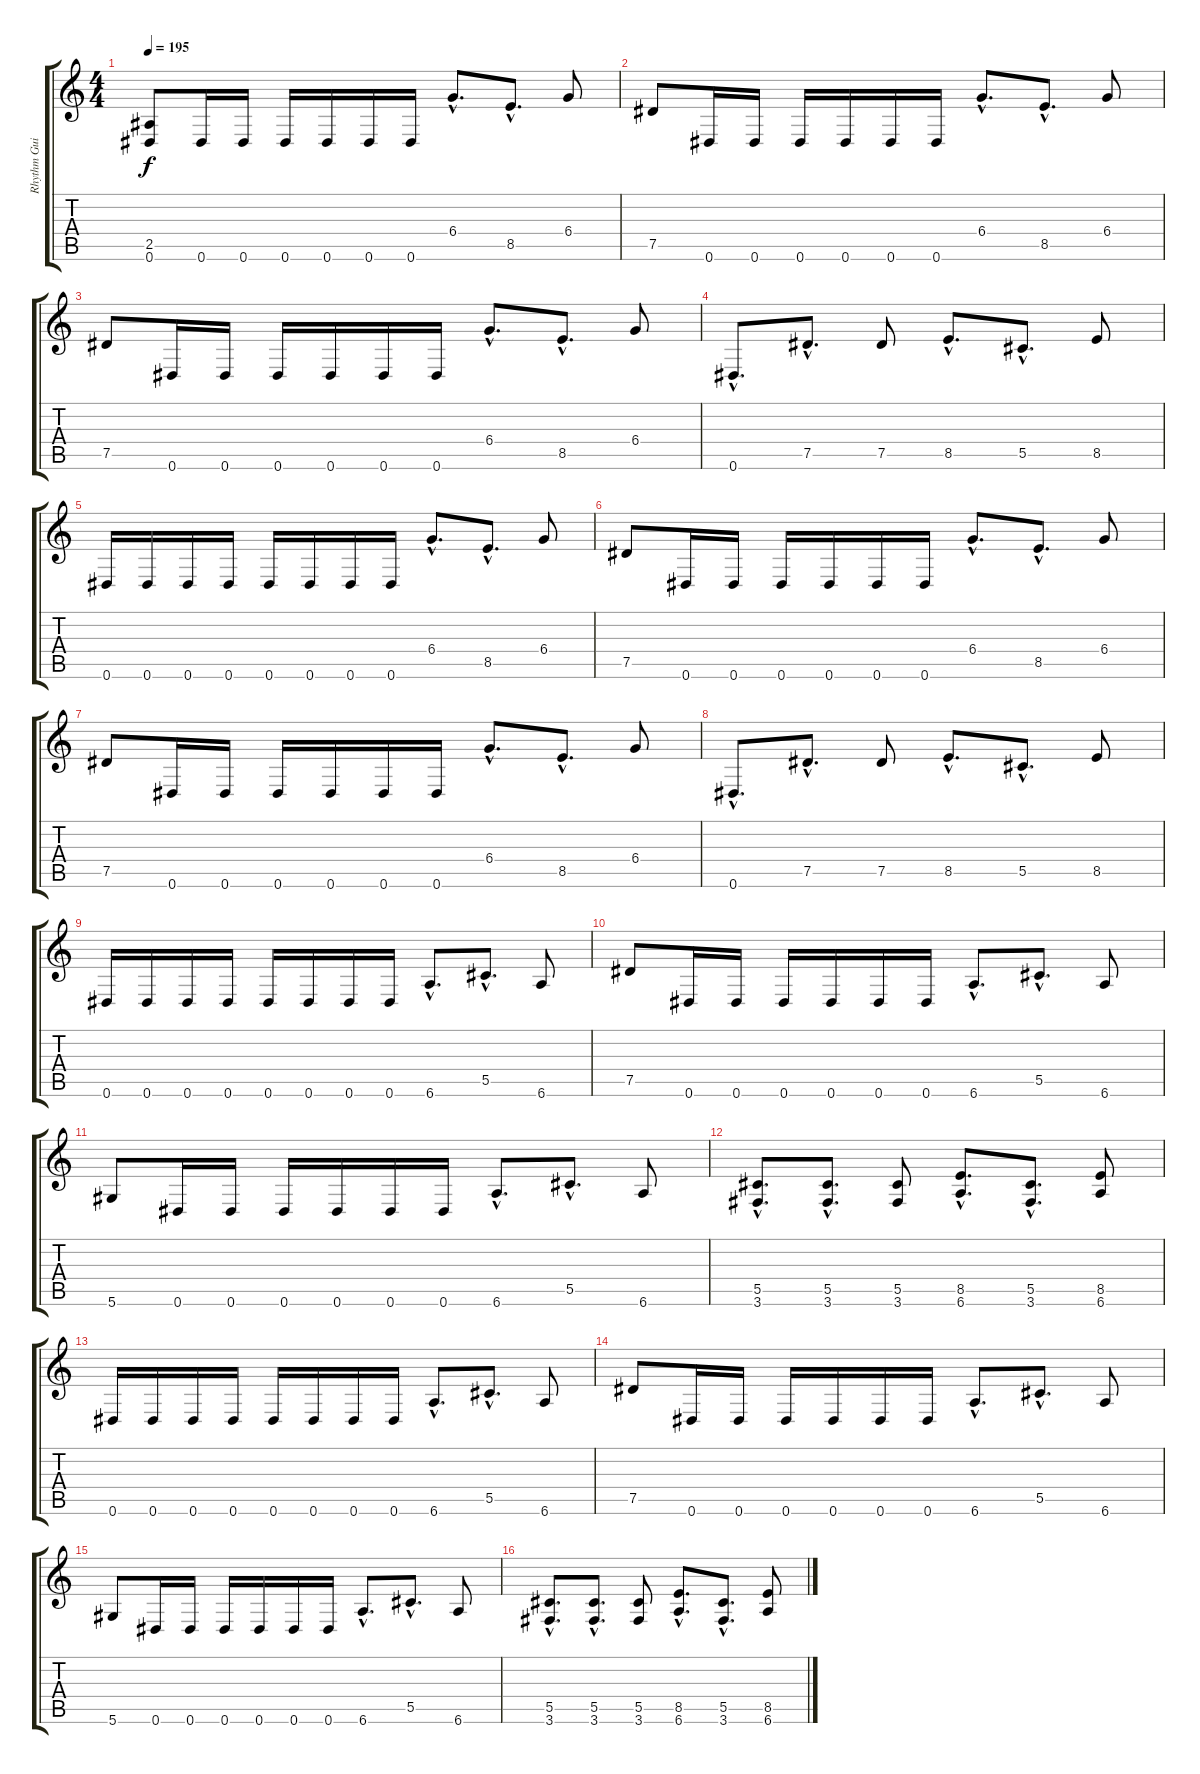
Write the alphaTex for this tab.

\track ("Rhythm Guitar (Matt)" "Rhythm Gui") {instrument distortionguitar}
\staff {score tabs}
\tuning (Eb4 Bb3 Gb3 Db3 Ab2 Eb2) {hide}
\ts (4 4)
\tempo 195
\clef g2
\ks c
(2.5 0.6).8{dy f} 0.6.16 0.6.16 0.6.16 0.6.16 0.6.16 0.6.16 6.4{hac}.8{d} 8.5{hac}.8{d} 6.4.8 |
7.5.8 0.6.16 0.6.16 0.6.16 0.6.16 0.6.16 0.6.16 6.4{hac}.8{d} 8.5{hac}.8{d} 6.4.8 |
7.5.8 0.6.16 0.6.16 0.6.16 0.6.16 0.6.16 0.6.16 6.4{hac}.8{d} 8.5{hac}.8{d} 6.4.8 |
0.6{hac}.8{d} 7.5{hac}.8{d} 7.5.8 8.5{hac}.8{d} 5.5{hac}.8{d} 8.5.8 |
0.6.16 0.6.16 0.6.16 0.6.16 0.6.16 0.6.16 0.6.16 0.6.16 6.4{hac}.8{d} 8.5{hac}.8{d} 6.4.8 |
7.5.8 0.6.16 0.6.16 0.6.16 0.6.16 0.6.16 0.6.16 6.4{hac}.8{d} 8.5{hac}.8{d} 6.4.8 |
7.5.8 0.6.16 0.6.16 0.6.16 0.6.16 0.6.16 0.6.16 6.4{hac}.8{d} 8.5{hac}.8{d} 6.4.8 |
0.6{hac}.8{d} 7.5{hac}.8{d} 7.5.8 8.5{hac}.8{d} 5.5{hac}.8{d} 8.5.8 |
0.6.16 0.6.16 0.6.16 0.6.16 0.6.16 0.6.16 0.6.16 0.6.16 6.6{hac}.8{d} 5.5{hac}.8{d} 6.6.8 |
7.5.8 0.6.16 0.6.16 0.6.16 0.6.16 0.6.16 0.6.16 6.6{hac}.8{d} 5.5{hac}.8{d} 6.6.8 |
5.6.8 0.6.16 0.6.16 0.6.16 0.6.16 0.6.16 0.6.16 6.6{hac}.8{d} 5.5{hac}.8{d} 6.6.8 |
(5.5{hac} 3.6{hac}).8{d} (5.5{hac} 3.6{hac}).8{d} (5.5 3.6).8 (8.5{hac} 6.6{hac}).8{d} (5.5{hac} 3.6{hac}).8{d} (8.5 6.6).8 |
0.6.16 0.6.16 0.6.16 0.6.16 0.6.16 0.6.16 0.6.16 0.6.16 6.6{hac}.8{d} 5.5{hac}.8{d} 6.6.8 |
7.5.8 0.6.16 0.6.16 0.6.16 0.6.16 0.6.16 0.6.16 6.6{hac}.8{d} 5.5{hac}.8{d} 6.6.8 |
5.6.8 0.6.16 0.6.16 0.6.16 0.6.16 0.6.16 0.6.16 6.6{hac}.8{d} 5.5{hac}.8{d} 6.6.8 |
(5.5{hac} 3.6{hac}).8{d} (5.5{hac} 3.6{hac}).8{d} (5.5 3.6).8 (8.5{hac} 6.6{hac}).8{d} (5.5{hac} 3.6{hac}).8{d} (8.5 6.6).8
